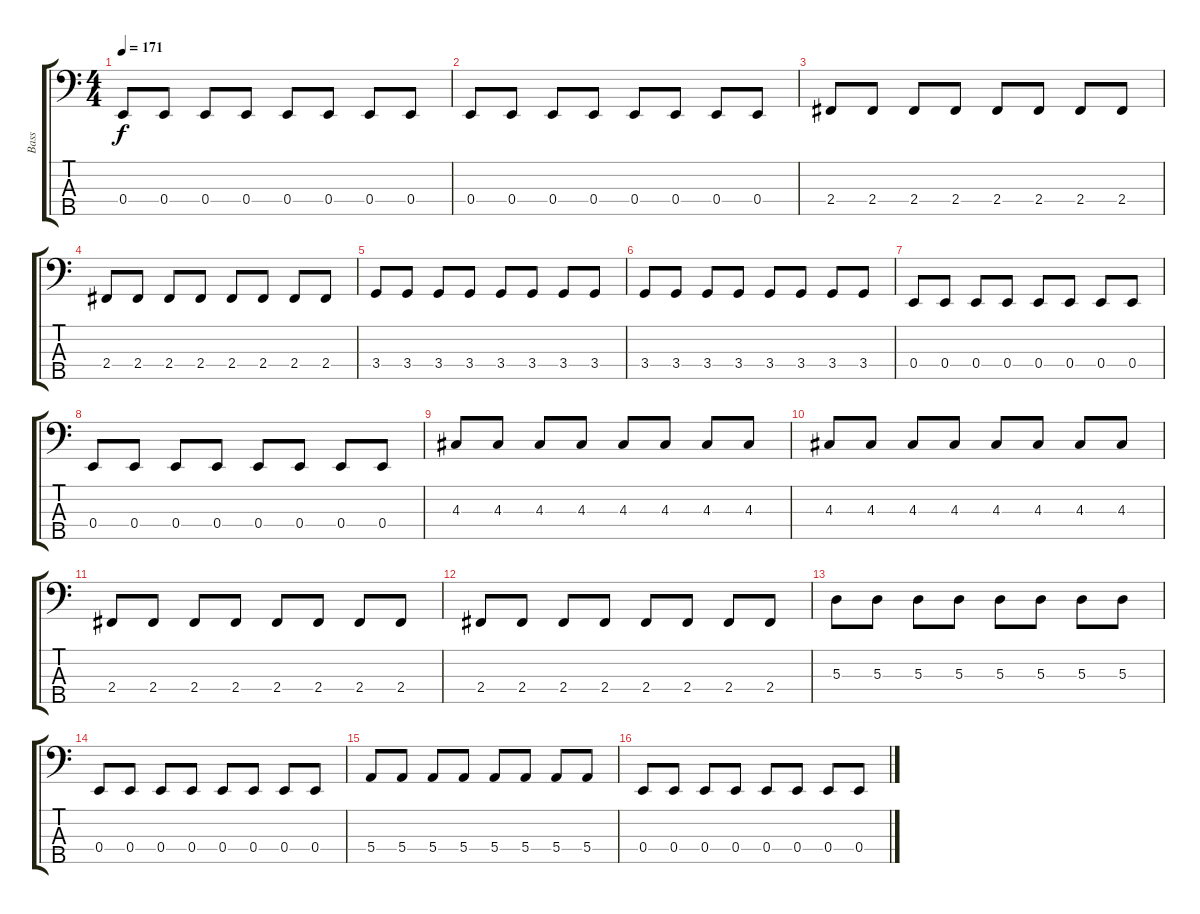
\track ("Bass" "Bass") {instrument electricbasspick}
\staff {score tabs}
\tuning (G2 D2 A1 E1 B0) {hide}
\ts (4 4)
\tempo 171
\clef f4
\ks c
0.4.8{dy f} 0.4.8 0.4.8 0.4.8 0.4.8 0.4.8 0.4.8 0.4.8 |
0.4.8 0.4.8 0.4.8 0.4.8 0.4.8 0.4.8 0.4.8 0.4.8 |
2.4.8 2.4.8 2.4.8 2.4.8 2.4.8 2.4.8 2.4.8 2.4.8 |
2.4.8 2.4.8 2.4.8 2.4.8 2.4.8 2.4.8 2.4.8 2.4.8 |
3.4.8 3.4.8 3.4.8 3.4.8 3.4.8 3.4.8 3.4.8 3.4.8 |
3.4.8 3.4.8 3.4.8 3.4.8 3.4.8 3.4.8 3.4.8 3.4.8 |
0.4.8 0.4.8 0.4.8 0.4.8 0.4.8 0.4.8 0.4.8 0.4.8 |
0.4.8 0.4.8 0.4.8 0.4.8 0.4.8 0.4.8 0.4.8 0.4.8 |
4.3.8 4.3.8 4.3.8 4.3.8 4.3.8 4.3.8 4.3.8 4.3.8 |
4.3.8 4.3.8 4.3.8 4.3.8 4.3.8 4.3.8 4.3.8 4.3.8 |
2.4.8 2.4.8 2.4.8 2.4.8 2.4.8 2.4.8 2.4.8 2.4.8 |
2.4.8 2.4.8 2.4.8 2.4.8 2.4.8 2.4.8 2.4.8 2.4.8 |
5.3.8 5.3.8 5.3.8 5.3.8 5.3.8 5.3.8 5.3.8 5.3.8 |
0.4.8 0.4.8 0.4.8 0.4.8 0.4.8 0.4.8 0.4.8 0.4.8 |
5.4.8 5.4.8 5.4.8 5.4.8 5.4.8 5.4.8 5.4.8 5.4.8 |
0.4.8 0.4.8 0.4.8 0.4.8 0.4.8 0.4.8 0.4.8 0.4.8
